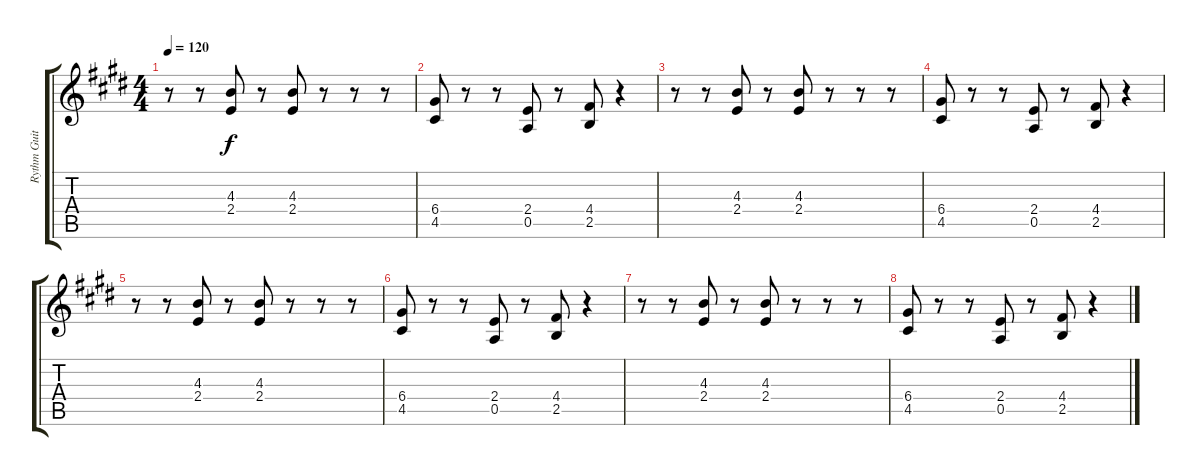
\track ("Rythm Guitar" "Rythm Guit") {instrument distortionguitar}
\staff {score tabs}
\tuning (E4 B3 G3 D3 A2 E2) {hide}
\ts (4 4)
\tempo 120
\clef g2
\ks e
r.8{dy f} r.8 (4.3 2.4).8 r.8 (4.3 2.4).8 r.8 r.8 r.8 |
(6.4 4.5).8 r.8 r.8 (2.4 0.5).8 r.8 (4.4 2.5).8 r.4 |
r.8 r.8 (4.3 2.4).8 r.8 (4.3 2.4).8 r.8 r.8 r.8 |
(6.4 4.5).8 r.8 r.8 (2.4 0.5).8 r.8 (4.4 2.5).8 r.4 |
r.8 r.8 (4.3 2.4).8 r.8 (4.3 2.4).8 r.8 r.8 r.8 |
(6.4 4.5).8 r.8 r.8 (2.4 0.5).8 r.8 (4.4 2.5).8 r.4 |
r.8 r.8 (4.3 2.4).8 r.8 (4.3 2.4).8 r.8 r.8 r.8 |
(6.4 4.5).8 r.8 r.8 (2.4 0.5).8 r.8 (4.4 2.5).8 r.4
